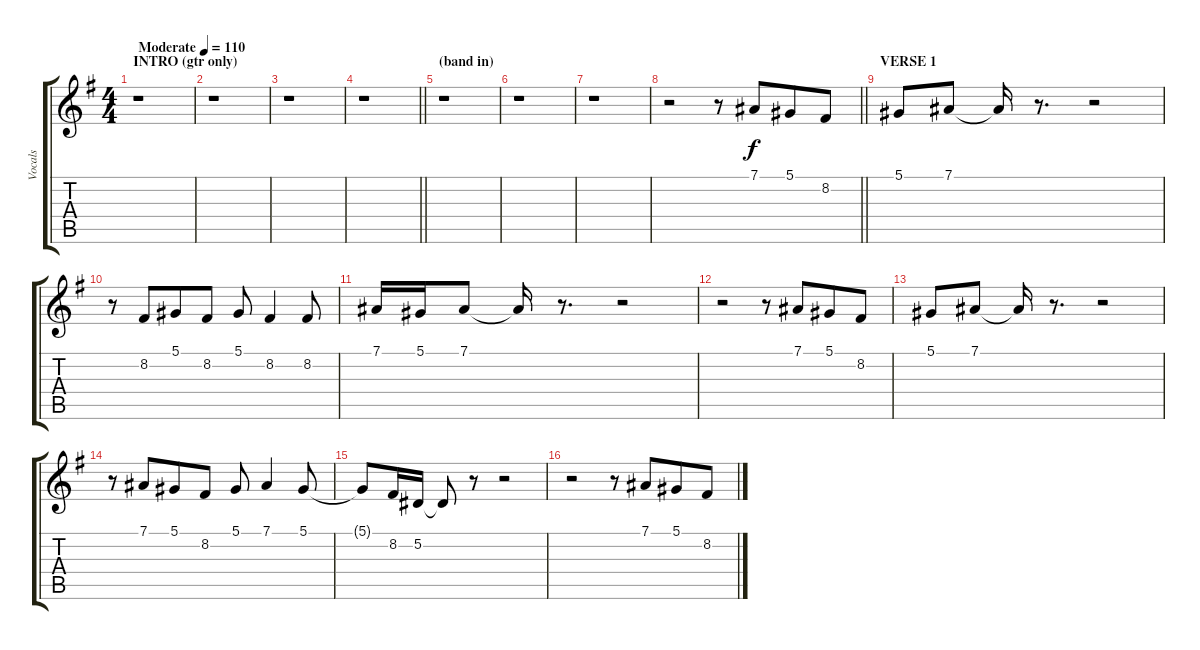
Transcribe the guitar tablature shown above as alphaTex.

\track ("Vocals" "Vocals") {instrument harmonica}
\staff {score tabs}
\tuning (Eb4 Bb3 Gb3 Db3 Ab2 Eb2) {hide}
\ts (4 4)
\section ("" "INTRO (gtr only)")
\tempo (110 "Moderate")
\clef g2
\ks eminor
r.1{dy f instrument harmonica} |
r.1 |
r.1 |
\barLineRight lightlight
r.1 |
\section ("" "(band in)")
r.1 |
r.1 |
r.1 |
\barLineRight lightlight
r.2 r.8 7.1.8{beam merge} 5.1.8 8.2.8 |
\section ("" "VERSE 1")
5.1.8 7.1.8 7.1{t}.16 r.8{d} r.2 |
r.8 8.2.8{beam merge} 5.1.8 8.2.8 5.1.8 8.2.4 8.2.8 |
7.1.16 5.1.16 7.1.8 7.1{t}.16 r.8{d} r.2 |
r.2 r.8 7.1.8{beam merge} 5.1.8 8.2.8 |
5.1.8 7.1.8 7.1{t}.16 r.8{d} r.2 |
r.8 7.1.8{beam merge} 5.1.8 8.2.8 5.1.8 7.1.4 5.1.8 |
5.1{t}.8 8.2.16 5.2.16 5.2{t}.8 r.8 r.2 |
r.2 r.8 7.1.8{beam merge} 5.1.8 8.2.8
